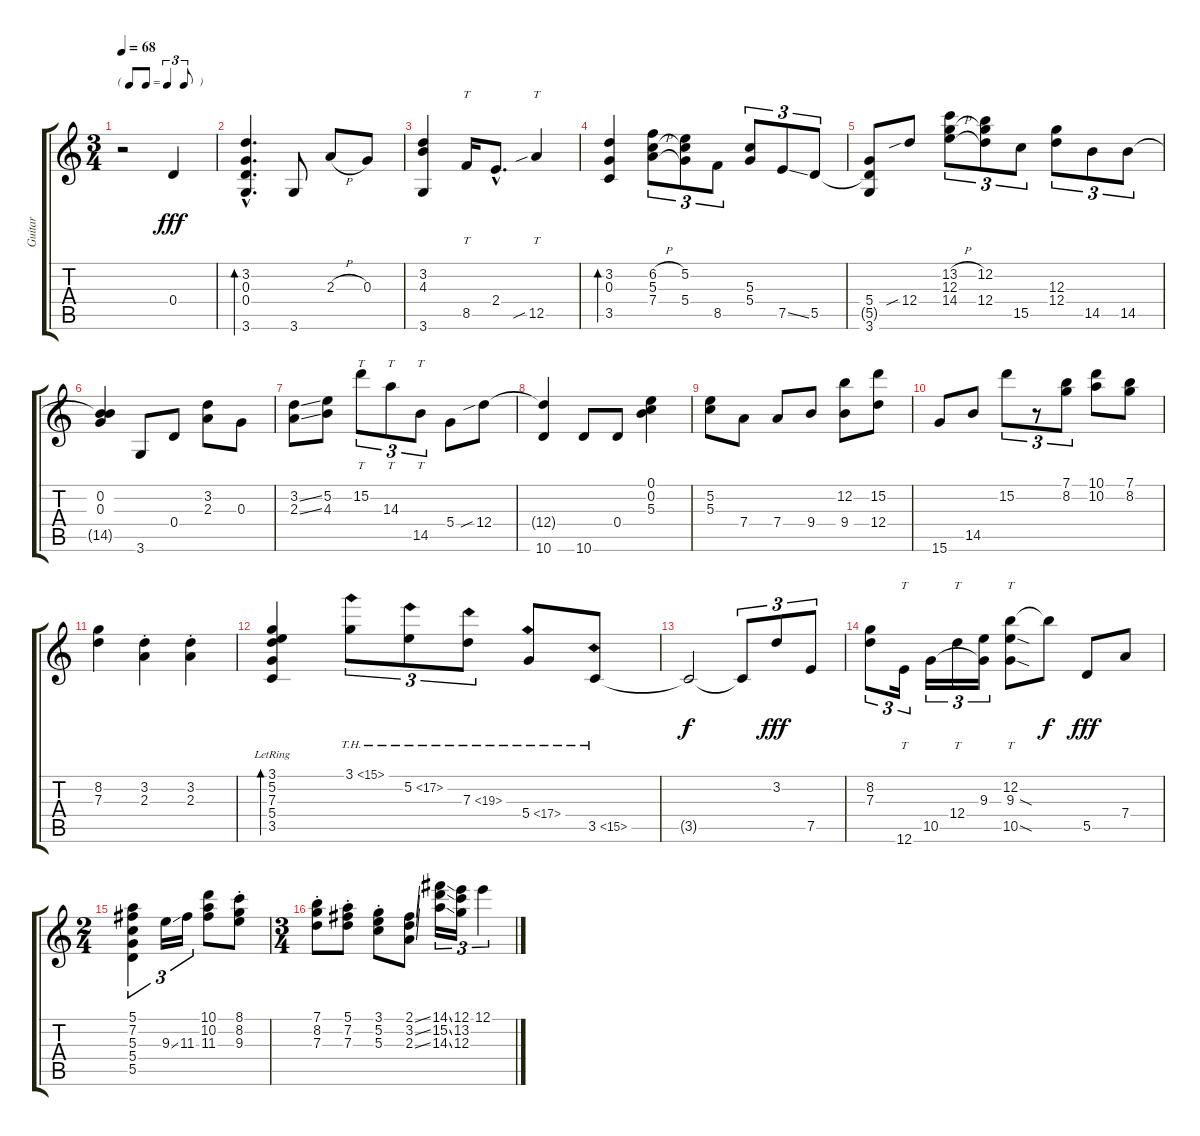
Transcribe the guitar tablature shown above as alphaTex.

\track ("Guitar" "Guitar") {instrument electricguitarclean}
\staff {score tabs}
\tuning (E4 B3 G3 D3 A2 E2) {hide}
\ts (3 4)
\tf triplet8th
\tempo 68
\clef g2
\ks c
r.2{dy fff instrument electricguitarclean} 0.4.4 |
(3.2{hac} 0.3{hac} 0.4{hac} 3.6{hac}).4{d bd 240} 3.6.8 2.3{h}.8 0.3.8 |
(3.2 4.3 3.6).4 8.5.16{tt} 2.4{hac}.8{d} 12.5{sib}.4{tt} |
(3.2 0.3 3.5).4{bd 240} (6.2{h} 5.3 7.4{h}).8{tu (3 2)} (5.2 5.3{t} 5.4).8{tu (3 2)} 8.5.8{tu (3 2)} (5.3 5.4).8{tu (3 2)} 7.5{ss}.8{tu (3 2)} 5.5.8{tu (3 2)} |
(5.4 5.5{t} 3.6).8 12.4{sib}.8 (13.2{h} 12.3 14.4{h}).8{tu (3 2)} (12.2 12.3{t} 12.4).8{tu (3 2)} 15.5.8{tu (3 2)} (12.3 12.4).8{tu (3 2)} 14.5.8{tu (3 2)} 14.5.8{tu (3 2)} |
(0.2 0.3 14.5{t}).4 3.6.8 0.4.8 (3.2 2.3).8 0.3.8 |
(3.2{ss} 2.3{ss}).8 (5.2 4.3).8 15.2.8{tt tu (3 2)} 14.3.8{tt tu (3 2)} 14.5.8{tt tu (3 2)} 5.4.8 12.4{sib}.8 |
(12.4{t} 10.6).4 10.6.8 0.4.8 (0.1 0.2 5.3).4 |
(5.2 5.3).8 7.4.8 7.4.8 9.4.8 (12.2 9.4).8 (15.2 12.4).8 |
15.6.8 14.5.8 15.2.8{tu (3 2)} r.8{tu (3 2)} (7.1 8.2).8{tu (3 2)} (10.1 10.2).8 (7.1 8.2).8 |
(8.2 7.3).4 (3.2{st} 2.3{st}).4 (3.2{st} 2.3{st}).4 |
(3.1 5.2{lr} 7.3{lr} 5.4{lr} 3.5{lr}).4{bd 240} 3.1{th 12}.8{tu (3 2)} 5.2{th 12}.8{tu (3 2)} 7.3{th 12}.8{tu (3 2)} 5.4{th 12}.8 3.5{th 12}.8 |
3.5{t}.2{dy f} 3.5{t}.8{tu (3 2)} 3.2.8{tu (3 2) dy fff} 7.5.8{tu (3 2)} |
(8.2 7.3).8{tu (3 2)} 12.6.16{tt tu (3 2)} 10.5.16{tu (3 2)} 12.4.16{tt tu (3 2)} (9.3 10.5{t}).16{tu (3 2)} (12.2 9.3{sod} 10.5{sod}).8{tt} 12.2{t}.8{dy f} 5.5.8{dy fff} 7.4.8 |
\ts (2 4)
(5.1 7.2 5.3 5.4 5.5).4{tu (3 2)} 9.3{ss}.16{tu (3 2)} 11.3.16{tu (3 2)} (10.1 10.2 11.3).8 (8.1{st} 8.2{st} 9.3{st}).8 |
\ts (3 4)
(7.1{st} 8.2{st} 7.3{st}).8 (5.1{st} 7.2{st} 7.3{st}).8 (3.1{st} 5.2{st} 5.3{st}).8 (2.1{ss} 3.2{ss} 2.3{ss}).8 (14.1{ss} 15.2{ss} 14.3{ss}).16{tu (3 2)} (12.1 13.2 12.3).16{tu (3 2)} 12.1.4{tu (3 2)}
